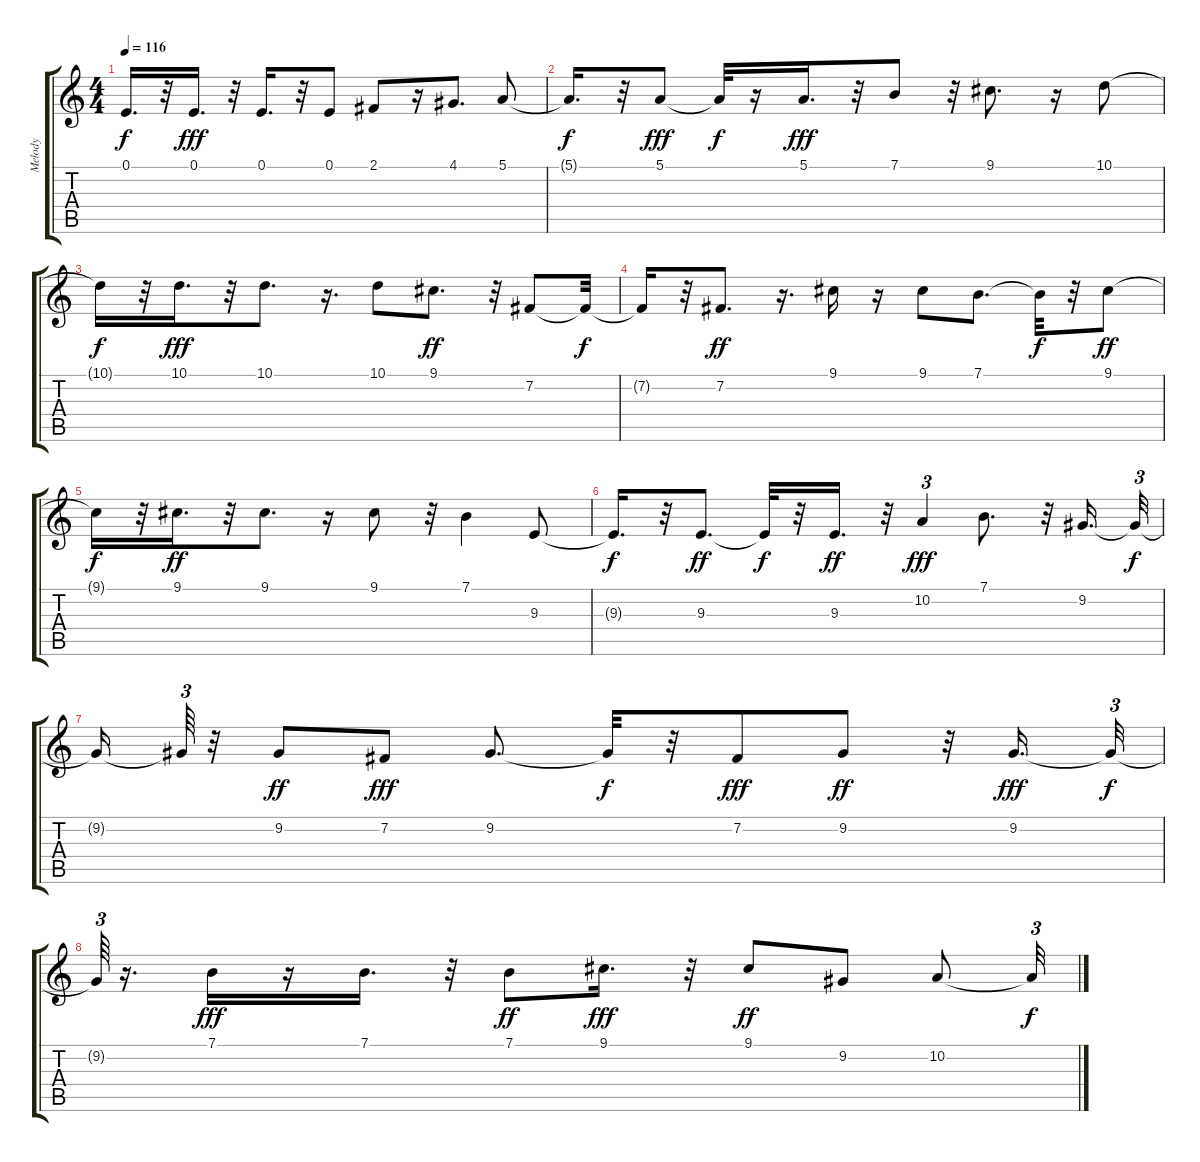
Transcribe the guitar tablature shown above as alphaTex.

\track ("Melody  " "Melody  ") {instrument synthbrass2}
\staff {score tabs}
\tuning (E4 B3 G3 D3 A2 E2) {hide}
\ts (4 4)
\tempo 116
\clef g2
\ks c
0.1{t}.16{d dy f} r.32 0.1.16{d dy fff} r.32 0.1.16{d} r.32 0.1.8 2.1.8 r.16 4.1.8{d} 5.1.8 |
5.1{t}.16{d dy f} r.32 5.1.8{dy fff} 5.1{t}.32{dy f} r.16 5.1.16{d dy fff} r.32 7.1.8 r.32 9.1.8{d} r.16 10.1.8 |
10.1{t}.16{dy f} r.32 10.1.16{d dy fff} r.32 10.1.8{d} r.16{d} 10.1.8 9.1.8{d dy ff} r.32 7.2.8 7.2{t}.32{dy f} |
7.2{t}.16 r.32 7.2.8{d dy ff} r.16{d} 9.1.16 r.16 9.1.8 7.1.8{d} 7.1{t}.32{dy f} r.32 9.1.8{dy ff} |
9.1{t}.16{dy f} r.32 9.1.16{d dy ff} r.32 9.1.8{d} r.16 9.1.8 r.32 7.1.4 9.3.8 |
9.3{t}.16{d dy f} r.32 9.3.8{d dy ff} 9.3{t}.32{dy f} r.32 9.3.16{d dy ff} r.32 10.2.4{tu (3 2) dy fff} 7.1.8{d} r.32 9.2.16{d} 9.2{t}.32{tu (3 2) dy f} |
9.2{t}.16 9.2{t}.64{tu (3 2)} r.32 9.2.8{dy ff} 7.2.8{dy fff} 9.2.8{d} 9.2{t}.32{dy f} r.32 7.2.8{dy fff} 9.2.8{dy ff} r.32 9.2.16{d dy fff} 9.2{t}.32{tu (3 2) dy f} |
9.2{t}.64{tu (3 2)} r.16{d} 7.1.16{dy fff} r.16 7.1.16{d} r.32 7.1.8{dy ff} 9.1.16{d dy fff} r.32 9.1.8{dy ff} 9.2.8 10.2.8 10.2{t}.32{tu (3 2) dy f}
